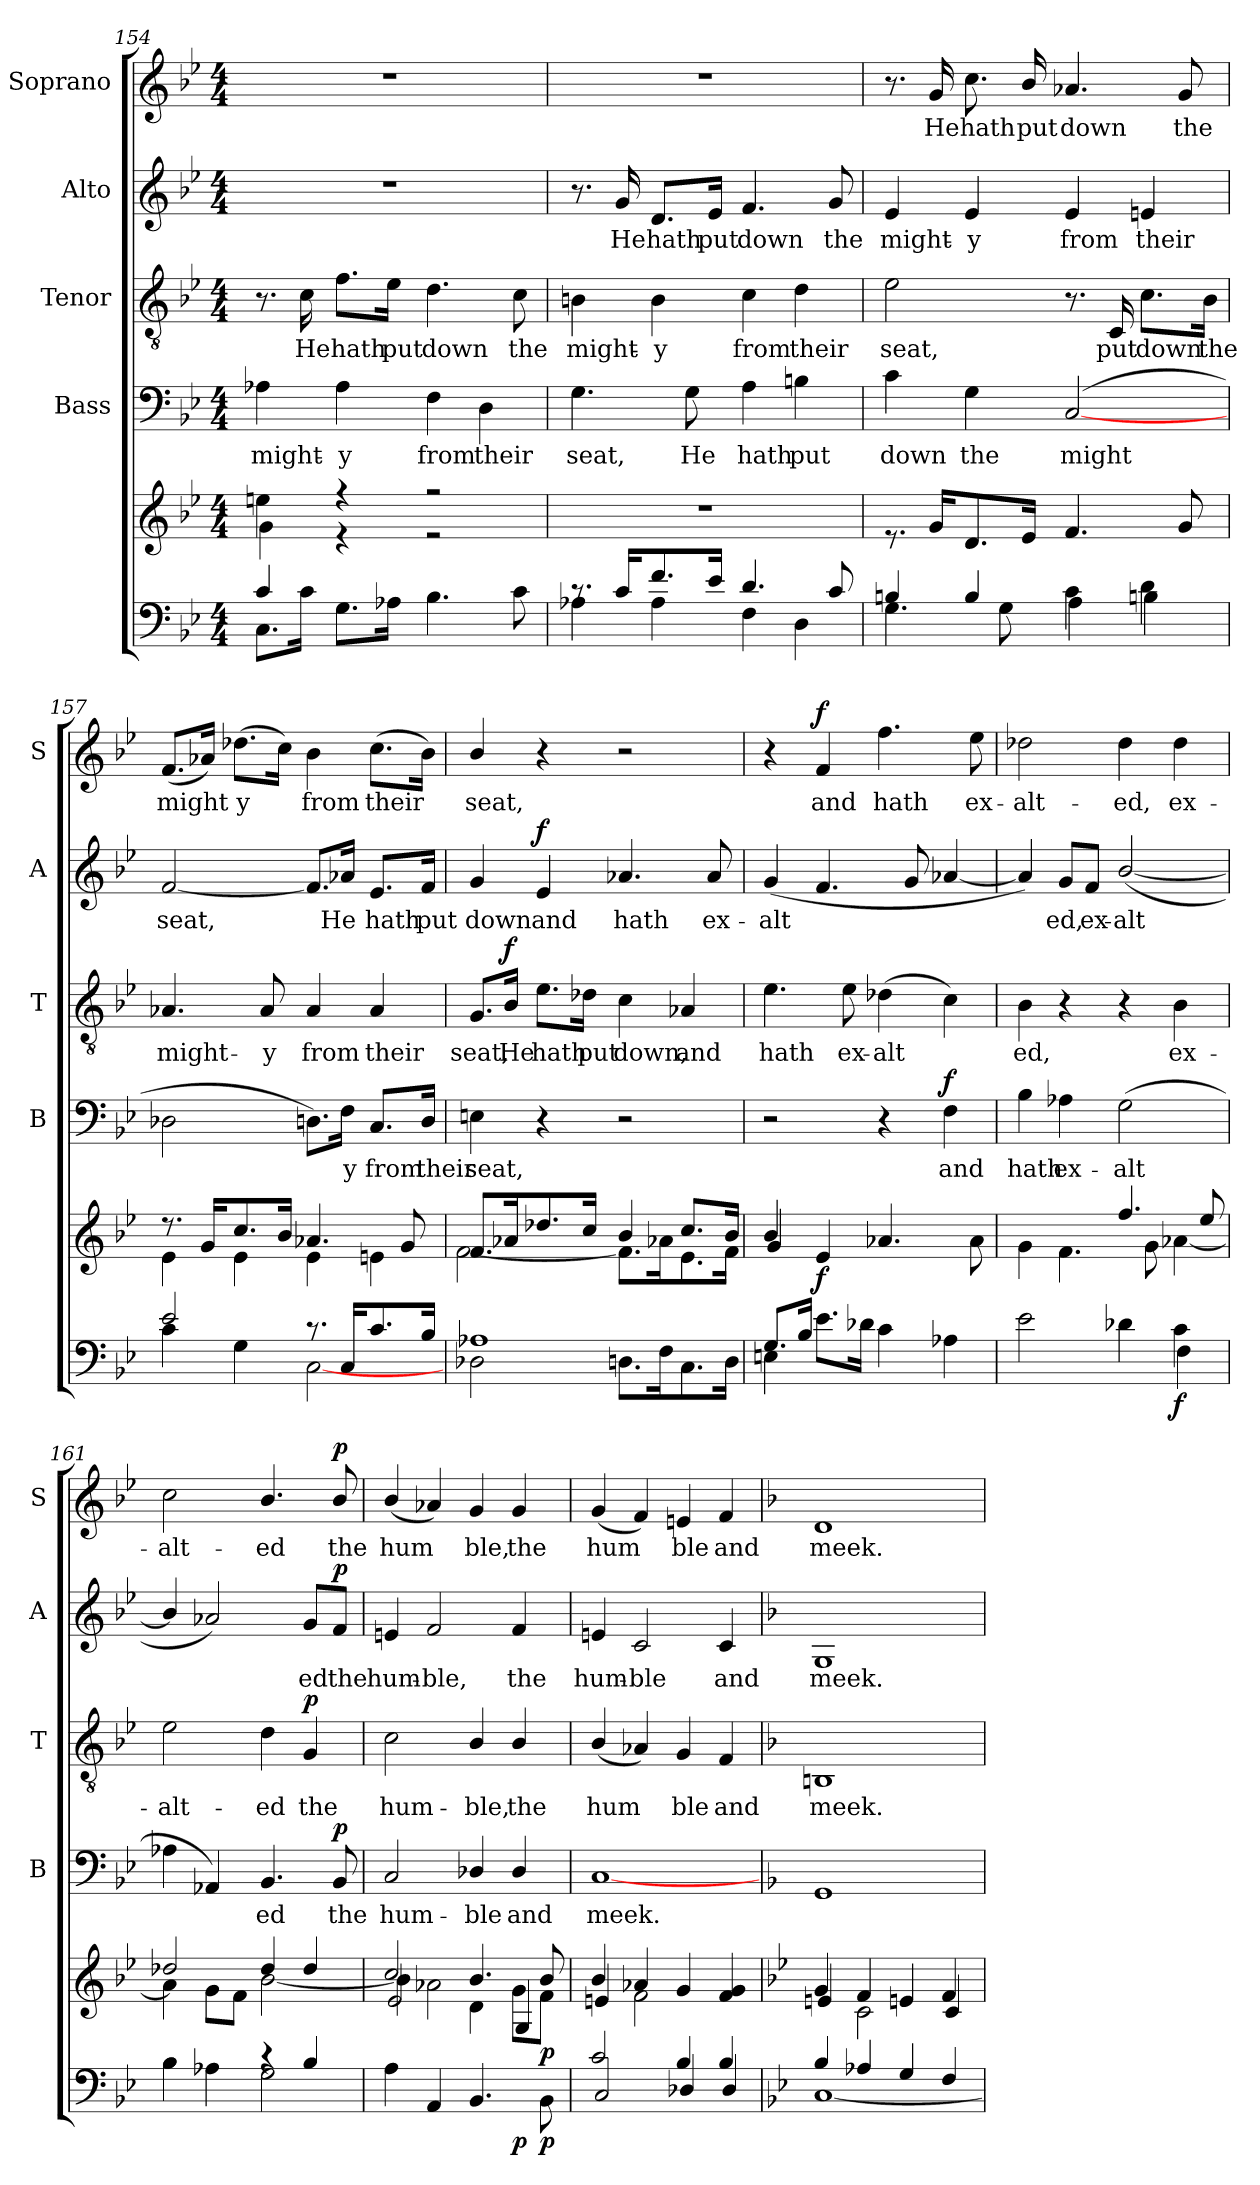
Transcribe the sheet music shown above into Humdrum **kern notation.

**kern	**dynam	**kern	**dynam	**kern	**text	**dynam	**kern	**text	**dynam	**kern	**text	**dynam	**kern	**text	**dynam
*part6	*part6	*part5	*part5	*part4	*part4	*part4	*part3	*part3	*part3	*part2	*part2	*part2	*part1	*part1	*part1
*staff6	*staff6	*staff5	*staff5	*staff4	*staff4	*staff4	*staff3	*staff3	*staff3	*staff2	*staff2	*staff2	*staff1	*staff1	*staff1
*	*	*	*	*I"Bass	*	*	*I"Tenor	*	*	*I"Alto	*	*	*I"Soprano	*	*
*	*	*	*	*I'B	*	*	*I'T	*	*	*I'A	*	*	*I'S	*	*
*clefF4	*	*clefG2	*	*clefF4	*	*	*clefGv2	*	*	*clefG2	*	*	*clefG2	*	*
*k[b-e-]	*	*k[b-e-]	*	*k[b-e-]	*	*	*k[b-e-]	*	*	*k[b-e-]	*	*	*k[b-e-]	*	*
*B-:	*	*B-:	*	*B-:	*	*	*B-:	*	*	*B-:	*	*	*B-:	*	*
*M4/4	*	*M4/4	*	*M4/4	*	*	*M4/4	*	*	*M4/4	*	*	*M4/4	*	*
=154	=154	=154	=154	=154	=154	=154	=154	=154	=154	=154	=154	=154	=154	=154	=154
*^	*	*^	*	*	*	*	*	*	*	*	*	*	*	*	*
!	!	!	!	!	!	!	!LO:LY:b	!	!	!	!	!	!	!	!	!	!
4c/	8.C\L	.	4een\	4g\	.	4A-X\	might-	.	8.r	.	.	1r	.	.	1r	.	.
!	!	!	!	!	!	!	!	!	!	!LO:LY:b	!	!	!	!	!	!	!
.	16c\Jk	.	.	.	.	.	.	.	16c\	He	.	.	.	.	.	.	.
!	!	!	!	!	!	!	!LO:LY:b	!	!	!LO:LY:b	!	!	!	!	!	!	!
4ryy	8.G\L	.	4r	4r	.	4A-\	-y	.	8.f\L	hath	.	.	.	.	.	.	.
!	!	!	!	!	!	!	!	!	!	!LO:LY:b	!	!	!	!	!	!	!
.	16A-X\Jk	.	.	.	.	.	.	.	16e-\Jk	put	.	.	.	.	.	.	.
!	!	!	!	!	!	!	!LO:LY:b	!	!	!LO:LY:b	!	!	!	!	!	!	!
2ryy	4.B-\	.	2r	2r	.	4F\	from	.	4.d\	down	.	.	.	.	.	.	.
!	!	!	!	!	!	!	!LO:LY:b	!	!	!	!	!	!	!	!	!	!
.	.	.	.	.	.	4D\	their	.	.	.	.	.	.	.	.	.	.
!	!	!	!	!	!	!	!	!	!	!LO:LY:b	!	!	!	!	!	!	!
.	8c\	.	.	.	.	.	.	.	8c\	the	.	.	.	.	.	.	.
*	*	*	*v	*v	*	*	*	*	*	*	*	*	*	*	*	*	*
=155	=155	=155	=155	=155	=155	=155	=155	=155	=155	=155	=155	=155	=155	=155	=155	=155
!	!	!	!	!	!	!LO:LY:b	!	!	!LO:LY:b	!	!	!	!	!	!	!
8.rc	4A-X\	.	1r	.	4.G\	seat,	.	4Bn\	might-	.	8.r	.	.	1r	.	.
!	!	!	!	!	!	!	!	!	!	!	!	!LO:LY:b	!	!	!	!
16c/KL	.	.	.	.	.	.	.	.	.	.	16g/	He	.	.	.	.
!	!	!	!	!	!	!	!	!	!LO:LY:b	!	!	!LO:LY:b	!	!	!	!
8.f/	4A-\	.	.	.	.	.	.	4B\	-y	.	8.d/L	hath	.	.	.	.
!	!	!	!	!	!	!LO:LY:b	!	!	!	!	!	!	!	!	!	!
.	.	.	.	.	8G\	He	.	.	.	.	.	.	.	.	.	.
!	!	!	!	!	!	!	!	!	!	!	!	!LO:LY:b	!	!	!	!
16e-/Jk	.	.	.	.	.	.	.	.	.	.	16e-/Jk	put	.	.	.	.
!	!	!	!	!	!	!LO:LY:b	!	!	!LO:LY:b	!	!	!LO:LY:b	!	!	!	!
4.d/	4F\	.	.	.	4A\	hath	.	4c\	from	.	4.f/	down	.	.	.	.
!	!	!	!	!	!	!LO:LY:b	!	!	!LO:LY:b	!	!	!	!	!	!	!
.	4D\	.	.	.	4Bn\	put	.	4d\	their	.	.	.	.	.	.	.
!	!	!	!	!	!	!	!	!	!	!	!	!LO:LY:b	!	!	!	!
8c/	.	.	.	.	.	.	.	.	.	.	8g/	the	.	.	.	.
!!LO:PB:g=z
=156	=156	=156	=156	=156	=156	=156	=156	=156	=156	=156	=156	=156	=156	=156	=156	=156
*	*	*	*^	*	*	*	*	*	*	*	*	*	*	*	*	*
!	!	!	!	!	!	!	!LO:LY:b	!	!	!LO:LY:b	!	!	!LO:LY:b	!	!	!	!
4Bn/	4.G\	.	1ryy	8.r	.	4c\	down	.	2e-\	seat,	.	4e-/	might-	.	8.r	.	.
!	!	!	!	!	!	!	!	!	!	!	!	!	!	!	!	!LO:LY:b	!
.	.	.	.	16g/KL	.	.	.	.	.	.	.	.	.	.	16g/	He	.
!	!	!	!	!	!	!	!LO:LY:b	!	!	!	!	!	!LO:LY:b	!	!	!LO:LY:b	!
4B/	.	.	.	8.d/	.	4G\	the	.	.	.	.	4e-/	-y	.	8.cc\	hath	.
.	8G\	.	.	.	.	.	.	.	.	.	.	.	.	.	.	.	.
!	!	!	!	!	!	!	!	!	!	!	!	!	!	!	!	!LO:LY:b	!
.	.	.	.	16e-/Jk	.	.	.	.	.	.	.	.	.	.	16b-/	put	.
!	!	!	!	!	!	!	!LO:LY:b	!	!	!	!	!	!LO:LY:b	!	!	!LO:LY:b	!
4c\	4A\	.	.	4.f/	.	(>[2C/	might­	.	8.r	.	.	4e-/	from	.	4.a-X/	down	.
!	!	!	!	!	!	!	!	!	!	!LO:LY:b	!	!	!	!	!	!	!
.	.	.	.	.	.	.	.	.	16C/	put	.	.	.	.	.	.	.
!	!	!	!	!	!	!	!	!	!	!LO:LY:b	!	!	!LO:LY:b	!	!	!	!
4d\	4Bn\	.	.	.	.	.	.	.	8.c\L	down	.	4en/	their	.	.	.	.
!	!	!	!	!	!	!	!	!	!	!	!	!	!	!	!	!LO:LY:b	!
.	.	.	.	8g/	.	.	.	.	.	.	.	.	.	.	8g/	the	.
!	!	!	!	!	!	!	!	!	!	!LO:LY:b	!	!	!	!	!	!	!
.	.	.	.	.	.	.	.	.	16B-\Jk	the	.	.	.	.	.	.	.
=157	=157	=157	=157	=157	=157	=157	=157	=157	=157	=157	=157	=157	=157	=157	=157	=157	=157
!	!	!	!	!	!	!	!	!	!	!LO:LY:b	!	!	!LO:LY:b	!	!	!LO:LY:b	!
2e-/	4c\	.	8.r	4e-\	.	2D-X\	.	.	4.A-X/	might-	.	[2f/	seat,	.	(<8.f/L	might­	.
.	.	.	16g/KL	.	.	.	.	.	.	.	.	.	.	.	16a-X/Jk)	.	.
!	!	!	!	!	!	!	!	!	!	!	!	!	!	!	!	!LO:LY:b	!
.	4G\	.	8.cc/	4e-\	.	.	.	.	.	.	.	.	.	.	(>8.dd-X\L	y	.
!	!	!	!	!	!	!	!	!	!	!LO:LY:b	!	!	!	!	!	!	!
.	.	.	.	.	.	.	.	.	8A-/	-y	.	.	.	.	.	.	.
.	.	.	16b-/Jk	.	.	.	.	.	.	.	.	.	.	.	16cc\Jk)	.	.
!	!	!	!	!	!	!	!	!	!	!LO:LY:b	!	!	!	!	!	!LO:LY:b	!
8.rc	[<2C\	.	4.a-X/	4e-\	.	8.Dn\L)	.	.	4A-/	from	.	8.f/L]	.	.	4b-\	from	.
!	!	!	!	!	!	!	!LO:LY:b	!	!	!	!	!	!LO:LY:b	!	!	!	!
16C/KL	.	.	.	.	.	16F\Jk	y	.	.	.	.	16a-X/Jk	He	.	.	.	.
!	!	!	!	!	!	!	!LO:LY:b	!	!	!LO:LY:b	!	!	!LO:LY:b	!	!	!LO:LY:b	!
8.c/	.	.	.	4en\	.	8.C/L	from	.	4A-/	their	.	8.e-/L	hath	.	(>8.cc\L	their	.
.	.	.	8g/	.	.	.	.	.	.	.	.	.	.	.	.	.	.
!	!	!	!	!	!	!	!LO:LY:b	!	!	!	!	!	!LO:LY:b	!	!	!	!
16B-/Jk	.	.	.	.	.	16D/Jk	their	.	.	.	.	16f/Jk	put	.	16b-\Jk)	.	.
=158	=158	=158	=158	=158	=158	=158	=158	=158	=158	=158	=158	=158	=158	=158	=158	=158	=158
!	!	!	!	!	!	!	!LO:LY:b	!	!	!LO:LY:b	!	!	!LO:LY:b	!	!	!LO:LY:b	!
1A-X	2D-X\	.	8.f/L	[<2f\	.	4En\	seat,	.	8.G/L	seat,	.	4g/	down	.	4b-/	seat,	.
!	!	!	!	!	!	!	!	!	!	!LO:LY:b	!LO:DY:b	!	!	!	!	!	!
.	.	.	16a-X/k	.	.	.	.	.	16B-/Jk	He	f	.	.	.	.	.	.
!	!	!	!	!	!	!	!	!	!	!LO:LY:b	!	!	!LO:LY:b	!LO:DY:b	!	!	!
.	.	.	8.dd-X/	.	.	4r	.	.	8.e-\L	hath	.	4e-/	and	f	4r	.	.
!	!	!	!	!	!	!	!	!	!	!LO:LY:b	!	!	!	!	!	!	!
.	.	.	16cc/Jk	.	.	.	.	.	16d-X\Jk	put	.	.	.	.	.	.	.
!	!	!	!	!	!	!	!	!	!	!LO:LY:b	!	!	!LO:LY:b	!	!	!	!
.	8.Dn\L	.	4b-/	8.f\L]	.	2r	.	.	4c\	down,	.	4.a-X/	hath	.	2r	.	.
.	16F\k	.	.	16a-X\k	.	.	.	.	.	.	.	.	.	.	.	.	.
!	!	!	!	!	!	!	!	!	!	!LO:LY:b	!	!	!	!	!	!	!
.	8.C\	.	8.cc/L	8.e-\	.	.	.	.	4A-X/	and	.	.	.	.	.	.	.
!	!	!	!	!	!	!	!	!	!	!	!	!	!LO:LY:b	!	!	!	!
.	.	.	.	.	.	.	.	.	.	.	.	8a-/	ex-	.	.	.	.
.	16D\Jk	.	16b-/Jk	16f\Jk	.	.	.	.	.	.	.	.	.	.	.	.	.
!!LO:LB:g=z
=159	=159	=159	=159	=159	=159	=159	=159	=159	=159	=159	=159	=159	=159	=159	=159	=159	=159
!	!	!	!	!	!	!	!	!	!	!LO:LY:b	!	!	!LO:LY:b	!	!	!	!
8.G/L	4En\	.	4b-/	4g/	.	2r	.	.	4.e-\	hath	.	(<4g/	-alt­	.	4r	.	.
16B-/Jk	.	.	.	.	.	.	.	.	.	.	.	.	.	.	.	.	.
!	!	!	!	!	!LO:DY:b	!	!	!	!	!	!	!	!	!	!	!LO:LY:b	!LO:DY:b
8.e-\L	4ryy	.	4ryy	4e-/	f	.	.	.	.	.	.	4.f/	.	.	4f/	and	f
!	!	!	!	!	!	!	!	!	!	!LO:LY:b	!	!	!	!	!	!	!
.	.	.	.	.	.	.	.	.	8e-\	ex-	.	.	.	.	.	.	.
16d-X\Jk	.	.	.	.	.	.	.	.	.	.	.	.	.	.	.	.	.
!	!	!	!	!	!	!	!	!	!	!LO:LY:b	!	!	!	!	!	!LO:LY:b	!
4c\	2ryy	.	2ryy	4.a-X/	.	4r	.	.	(>4d-X\	-alt­	.	.	.	.	4.ff\	hath	.
.	.	.	.	.	.	.	.	.	.	.	.	8g/	.	.	.	.	.
!	!	!	!	!	!	!	!LO:LY:b	!LO:DY:b	!	!	!	!	!	!	!	!	!
4A-X\	.	.	.	.	.	4F\	and	f	4c\)	.	.	[4a-X/	.	.	.	.	.
!	!	!	!	!	!	!	!	!	!	!	!	!	!	!	!	!LO:LY:b	!
.	.	.	.	8a-\	.	.	.	.	.	.	.	.	.	.	8ee-\	ex-	.
=160	=160	=160	=160	=160	=160	=160	=160	=160	=160	=160	=160	=160	=160	=160	=160	=160	=160
!	!	!	!	!	!	!	!LO:LY:b	!	!	!LO:LY:b	!	!	!	!	!	!LO:LY:b	!
2e-\	2ryy	.	2ryy	4g\	.	4B-\	hath	.	4B-\	ed,	.	4a-/])	.	.	2dd-X\	-alt-	.
!	!	!	!	!	!	!	!LO:LY:b	!	!	!	!	!	!LO:LY:b	!	!	!	!
.	.	.	.	4.f\	.	4A-X\	ex-	.	4r	.	.	8g/L	ed,	.	.	.	.
!	!	!	!	!	!	!	!	!	!	!	!	!	!LO:LY:b	!	!	!	!
.	.	.	.	.	.	.	.	.	.	.	.	8f/J	ex-	.	.	.	.
!	!	!	!	!	!	!	!LO:LY:b	!	!	!	!	!	!LO:LY:b	!	!	!LO:LY:b	!
4d-X\	4ryy	.	4.ff/	.	.	(<2G\	-alt­	.	4r	.	.	(<[2b-/	-alt­	.	4dd-\	-ed,	.
.	.	.	.	8g\	.	.	.	.	.	.	.	.	.	.	.	.	.
!	!	!LO:DY:b	!	!	!	!	!	!	!	!LO:LY:b	!	!	!	!	!	!LO:LY:b	!
4c\	4F\	f	.	[<4a-X\	.	.	.	.	4B-\	ex-	.	.	.	.	4dd-\	ex-	.
.	.	.	8ee-/	.	.	.	.	.	.	.	.	.	.	.	.	.	.
=161	=161	=161	=161	=161	=161	=161	=161	=161	=161	=161	=161	=161	=161	=161	=161	=161	=161
!	!	!	!	!	!	!	!	!	!	!LO:LY:b	!	!	!	!	!	!LO:LY:b	!
4B-\	4B-\	.	2dd-X/	4a-\]	.	4A-X\	.	.	2e-\	-alt-	.	4b-/]	.	.	2cc\	-alt-	.
4ryy	4A-X\	.	.	8g\L	.	4AA-X/)	.	.	.	.	.	2a-X/)	.	.	.	.	.
.	.	.	.	8f\J	.	.	.	.	.	.	.	.	.	.	.	.	.
!	!	!	!	!	!	!	!LO:LY:b	!	!	!LO:LY:b	!	!	!	!	!	!LO:LY:b	!
4rc	2G\	.	4dd-/	[<2b-\	.	4.BB-/	ed	.	4d\	-ed	.	.	.	.	4.b-/	-ed	.
!	!	!	!	!	!	!	!	!	!	!LO:LY:b	!LO:DY:b	!	!LO:LY:b	!	!	!	!
4B-/	.	.	4dd-/	.	.	.	.	.	4G/	the	p	8g/L	ed	.	.	.	.
!	!	!	!	!	!	!	!LO:LY:b	!LO:DY:b	!	!	!	!	!LO:LY:b	!LO:DY:b	!	!LO:LY:b	!LO:DY:b
.	.	.	.	.	.	8BB-/	the	p	.	.	.	8f/J	the	p	8b-/	the	p
=162	=162	=162	=162	=162	=162	=162	=162	=162	=162	=162	=162	=162	=162	=162	=162	=162	=162
*	*	*	*	*^	*	*	*	*	*	*	*	*	*	*	*	*	*
!	!	!	!	!	!	!	!	!LO:LY:b	!	!	!LO:LY:b	!	!	!LO:LY:b	!	!	!LO:LY:b	!
4A\	2.ryy	.	2cc/	4b-\]	2e-/	.	2C/	hum-	.	2c\	hum-	.	4en/	hum-	.	(<4b-/	hum­	.
!	!	!	!	!	!	!	!	!	!	!	!	!	!	!LO:LY:b	!	!	!	!
4AA/	.	.	.	2a-X\	.	.	.	.	.	.	.	.	2f/	-ble,	.	4a-X/)	.	.
!	!	!	!	!	!	!	!	!LO:LY:b	!	!	!LO:LY:b	!	!	!	!	!	!LO:LY:b	!
4.BB-/	.	.	4.b-/	.	4d\	.	4D-X/	-ble	.	4B-/	-ble,	.	.	.	.	4g/	ble,	.
!	!	!LO:DY:b	!	!	!	!	!	!LO:LY:b	!	!	!LO:LY:b	!	!	!LO:LY:b	!	!	!LO:LY:b	!
.	4ryy	p	.	8g\L	4G/	.	4D-/	and	.	4B-/	the	.	4f/	the	.	4g/	the	.
!	!	!LO:DY:b	!	!	!	!LO:DY:b	!	!	!	!	!	!	!	!	!	!	!	!
8BB-\	.	p	8b-/	8f\J	.	p	.	.	.	.	.	.	.	.	.	.	.	.
*	*	*	*	*v	*v	*	*	*	*	*	*	*	*	*	*	*	*	*
=163	=163	=163	=163	=163	=163	=163	=163	=163	=163	=163	=163	=163	=163	=163	=163	=163	=163
!	!	!	!	!	!	!	!LO:LY:b	!	!	!LO:LY:b	!	!	!LO:LY:b	!	!	!LO:LY:b	!
2c/	2C/	.	4b-/	4en/	.	[1C	meek.	.	(<4B-/	hum­	.	4en/	hum-	.	(<4g/	hum­	.
!	!	!	!	!	!	!	!	!	!	!	!	!	!LO:LY:b	!	!	!	!
.	.	.	4a-X/	2f\	.	.	.	.	4A-X/)	.	.	2c/	-ble	.	4f/)	.	.
!	!	!	!	!	!	!	!	!	!	!LO:LY:b	!	!	!	!	!	!LO:LY:b	!
4B-/	4D-X/	.	4g/	.	.	.	.	.	4G/	ble	.	.	.	.	4en/	ble	.
!	!	!	!	!	!	!	!	!	!	!LO:LY:b	!	!	!LO:LY:b	!	!	!LO:LY:b	!
4B-/	4D-/	.	4f/ 4g/	4ryy	.	.	.	.	4F/	and	.	4c/	and	.	4f/	and	.
=164	=164	=164	=164	=164	=164	=164	=164	=164	=164	=164	=164	=164	=164	=164	=164	=164	=164
*	*	*	*	*	*	*k[b-]	*	*	*k[b-]	*	*	*k[b-]	*	*	*k[b-]	*	*
*	*	*	*	*	*	*F:	*	*	*F:	*	*	*F:	*	*	*F:	*	*
!	!	!	!	!	!	!	!	!	!	!LO:LY:b	!	!	!LO:LY:b	!	!	!LO:LY:b	!
4B-/	[<1C	.	4g/	4en/	.	1GG	.	.	1BBn	meek.	.	1G	meek.	.	1d	meek.	.
4A-X/	.	.	4f/	2c\	.	.	.	.	.	.	.	.	.	.	.	.	.
4G/	.	.	4en/	.	.	.	.	.	.	.	.	.	.	.	.	.	.
4F/	.	.	4f/	4c/	.	.	.	.	.	.	.	.	.	.	.	.	.
*v	*v	*	*	*	*	*	*	*	*	*	*	*	*	*	*	*	*
*	*	*v	*v	*	*	*	*	*	*	*	*	*	*	*	*	*
=	=	=	=	=	=	=	=	=	=	=	=	=	=	=	=
*-	*-	*-	*-	*-	*-	*-	*-	*-	*-	*-	*-	*-	*-	*-	*-
